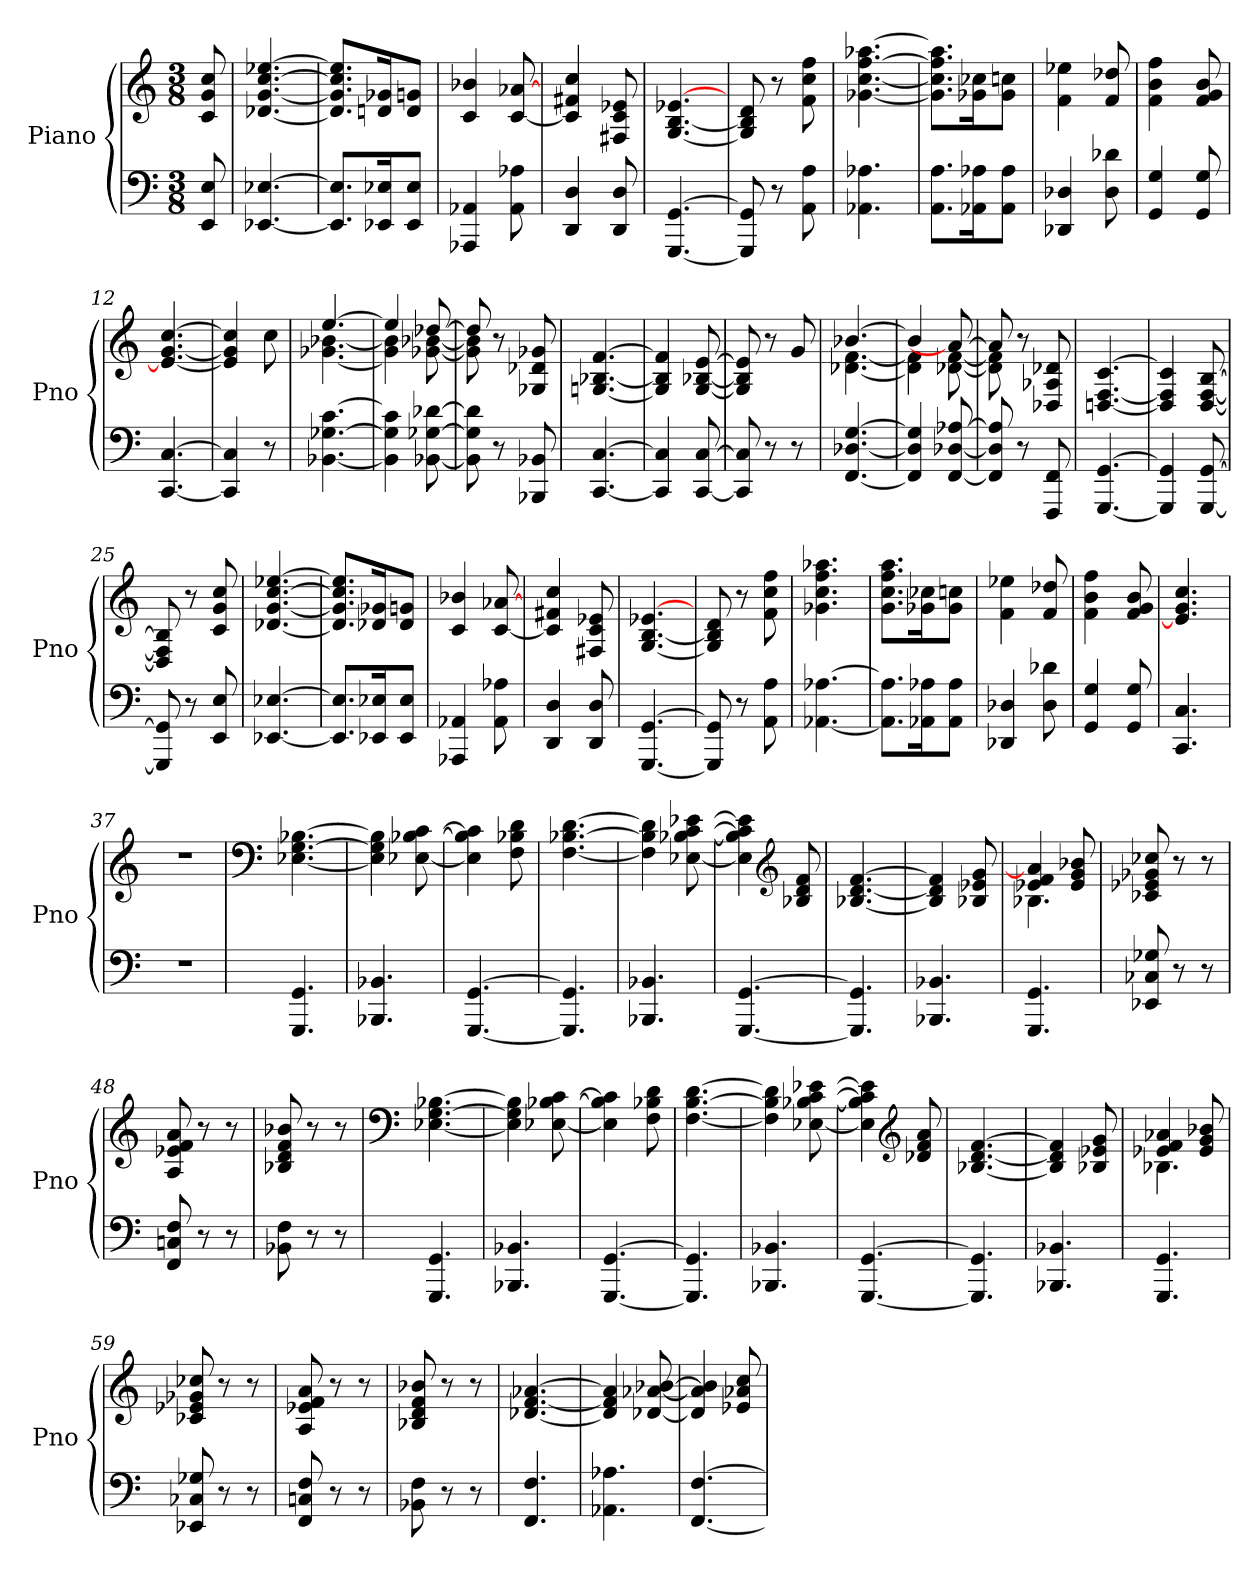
**kern	**kern
*part2	*part1
*staff2	*staff1
*I"Piano	*I"Piano
*I'Pno	*I'Pno
*clefF4	*clefG2
*k[]	*k[]
*M3/8	*M3/8
=1	=1
8EE/ 8E/	8c/ 8g/ 8cc/
=2	=2
[4.EE-X/ [4.E-X/	[4.d-X/ [4.g/ [4.cc/ [4.ee-X/
=3	=3
8.EE-/] 8.E-/]L	8.d-/] 8.g/] 8.cc/] 8.ee-/]L
16EE-X/ 16E-X/K	16dn/ 16g-X/K
8EE-/ 8E-/J	8d/ 8gn/J
=4	=4
4AAA-X/ 4AA-X/	4c/ 4b-X/
8AA-\ 8A-X\	[8c/ [8a-X/
=5	=5
4DD/ 4D/	4c/] 4f#X/ 4cc/
8DD/ 8D/	8F#X/ 8c/ 8e-X/
=6	=6
[4.GGG/ [4.GG/	[4.G/ [4.B/ [4.e-X/
!!LO:LB:g=z
=7	=7
8GGG/] 8GG/]	8G/] 8B/] 8d/
8r	8r
8AA\ 8A\	8f\ 8cc\ 8ff\
=8	=8
4.AA-X\ 4.A-X\	[4.g-X\ [4.cc\ [4.ff\ [4.aa-X\
=9	=9
8.AA\ 8.A\L	8.g-\] 8.cc\] 8.ff\] 8.aa-\]L
16AA-X\ 16A-X\K	16g-X\ 16cc-X\K
8AA-\ 8A-\J	8g-\ 8ccn\J
=10	=10
4DD-X/ 4D-X/	4f\ 4ee-X\
8D-\ 8d-X\	8f/ 8dd-X/
=11	=11
4GG/ 4G/	4f\ 4b\ 4ff\
8GG/ 8G/	8f/ 8g/ 8b/
=12	=12
[4.CC/ [4.C/	4.e-/_ [4.g/ [4.cc/
=13	=13
4CC/] 4C/]	4e-/] 4g/] 4cc/]
8r	8cc\
!!LO:LB:g=z
=14	=14
*	*^
[4.BB-X\ [4.G-X\ [4.c\	[4.ee/	[4.g-X\ [4.b-X\
=15	=15	=15
4BB-\] 4G-\] 4c\]	4ee/]	4g-\] 4b-\]
[8BB-X\ [8G-X\ [8d-X\	[8dd-X/	[8g-X\ [8b-X\
=16	=16	=16
8BB-\] 8G-\] 8d-\]	8dd-/]	8g-\] 8b-\]
8r	8r	4ryy
8BBB-X/ 8BB-X/	8G-X/ 8d-X/ 8g-X/	.
*	*v	*v
=17	=17
[4.CC/ [4.C/	[4.Gn/ [4.B-X/ [4.f/
=18	=18
4CC/] 4C/]	4G/] 4B-/] 4f/]
[8CC/ [8C/	[8G/ [8B-X/ [8e/
=19	=19
8CC/] 8C/]	8G/] 8B-/] 8e/]
8r	8r
8r	8g/
=20	=20
*	*^
[4.FF/ [4.D-X/ [4.G/	[4.b-X/	[4.d-X\ [4.f\
!!LO:LB:g=z	!!
=21	=21	=21
4FF/] 4D-/] 4G/]	4b-/]	4d-\] 4f\]
[8FF/ [8D-X/ [8A-X/	8a-/_	[8d-X\ [8f\
=22	=22	=22
8FF/] 8D-/] 8A-/]	8a-/]	8d-\] 8f\]
8r	8r	4ryy
8FFF/ 8FF/	8D-X/ 8A-X/ 8d-X/	.
*	*v	*v
=23	=23
[4.GGG/ [4.GG/	[4.Dn/ [4.F/ [4.c/
=24	=24
4GGG/] 4GG/]	4D/] 4F/] 4c/]
[8GGG/ [8GG/	[8D/ [8F/ [8B/
=25	=25
8GGG/] 8GG/]	8D/] 8F/] 8B/]
8r	8r
8EE/ 8E/	8c/ 8g/ 8cc/
=26	=26
[4.EE-X/ [4.E-X/	[4.d-X/ [4.g/ [4.cc/ [4.ee-X/
=27	=27
8.EE-/] 8.E-/]L	8.d-/] 8.g/] 8.cc/] 8.ee-/]L
16EE-X/ 16E-X/K	16d-X/ 16g-X/K
8EE-/ 8E-/J	8d-/ 8gn/J
!!LO:LB:g=z
=28	=28
4AAA-X/ 4AA-X/	4c/ 4b-X/
8AA-\ 8A-X\	[8c/ [8a-X/
=29	=29
4DD/ 4D/	4c/] 4f#X/ 4cc/
8DD/ 8D/	8F#X/ 8c/ 8e-X/
=30	=30
[4.GGG/ [4.GG/	[4.G/ [4.B/ [4.e-X/
=31	=31
8GGG/] 8GG/]	8G/] 8B/] 8d/
8r	8r
8AA\ 8A\	8f\ 8cc\ 8ff\
=32	=32
[4.AA-X\ [4.A-X\	4.g-X\ 4.cc\ 4.ff\ 4.aa-X\
=33	=33
8.AA-\] 8.A-\]L	8.g\ 8.cc\ 8.ff\ 8.aa\L
16AA-X\ 16A-X\K	16g-X\ 16cc-X\K
8AA-\ 8A-\J	8g-\ 8ccn\J
!!LO:PB:g=z
=34	=34
4DD-X/ 4D-X/	4f\ 4ee-X\
8D-\ 8d-X\	8f/ 8dd-X/
=35	=35
4GG/ 4G/	4f\ 4b\ 4ff\
8GG/ 8G/	8f/ 8g/ 8b/
=36	=36
4.CC/ 4.C/	4.e-/] 4.g/ 4.cc/
=37	=37
4.r	4.r
=38	=38
*	*clefF4
4.GGG/ 4.GG/	[4.E-X\ [4.G\ [4.B-X\
=39	=39
4.BBB-X/ 4.BB-X/	4E-\] 4G\] 4B-\]
.	[8E-X\ [8B-X\ [8c\
=40	=40
[4.GGG/ [4.GG/	4E-\] 4B-\] 4c\]
.	8F\ 8B-X\ 8d\
=41	=41
4.GGG/] 4.GG/]	[4.F\ [4.B-X\ [4.d\
!!LO:LB:g=z
=42	=42
4.BBB-X/ 4.BB-X/	4F\] 4B-\] 4d\]
.	[8E-X\ [8B-X\ [8c\ [8e-X\
=43	=43
[4.GGG/ [4.GG/	4E-\] 4B-\] 4c\] 4e-\]
*	*clefG2
.	8B-X/ 8d/ 8f/
=44	=44
4.GGG/] 4.GG/]	[4.B-X/ [4.d/ [4.f/
=45	=45
4.BBB-X/ 4.BB-X/	4B-/] 4d/] 4f/]
.	8B-X/ 8e-X/ 8g/
=46	=46
*	*^
4.GGG/ 4.GG/	4e-X/ 4f/ 4a-/]	4.B-X\
.	8e-/ 8g/ 8b-X/	.
*	*v	*v
=47	=47
8EE-X/ 8C-X/ 8G-X/	8c-X/ 8e-X/ 8g-X/ 8cc-X/
8r	8r
8r	8r
=48	=48
8FF/ 8Cn/ 8F/	8A/ 8e-X/ 8f/ 8a/
8r	8r
8r	8r
!!LO:LB:g=z
=49	=49
8BB-X\ 8F\	8B-X/ 8d/ 8f/ 8b-X/
8r	8r
8r	8r
=50	=50
*	*clefF4
4.GGG/ 4.GG/	[4.E-X\ [4.G\ [4.B-X\
=51	=51
4.BBB-X/ 4.BB-X/	4E-\] 4G\] 4B-\]
.	[8E-X\ [8B-X\ [8c\
=52	=52
[4.GGG/ [4.GG/	4E-\] 4B-\] 4c\]
.	8F\ 8B-X\ 8d\
=53	=53
4.GGG/] 4.GG/]	[4.F\ [4.B\ [4.d\
=54	=54
4.BBB-X/ 4.BB-X/	4F\] 4B\] 4d\]
.	[8E-X\ [8B-X\ [8c\ [8e-X\
=55	=55
[4.GGG/ [4.GG/	4E-\] 4B-\] 4c\] 4e-\]
*	*clefG2
.	8d-X/ 8f/ 8a/
=56	=56
4.GGG/] 4.GG/]	[4.B-X/ [4.d/ [4.f/
!!LO:LB:g=z
=57	=57
4.BBB-X/ 4.BB-X/	4B-/] 4d/] 4f/]
.	8B-X/ 8e-X/ 8g/
=58	=58
*	*^
4.GGG/ 4.GG/	4e-X/ 4f/ 4a-X/	4.B-X\
.	8e-/ 8g/ 8b-X/	.
*	*v	*v
=59	=59
8EE-X/ 8C-X/ 8G-X/	8c-X/ 8e-X/ 8g-X/ 8cc-X/
8r	8r
8r	8r
=60	=60
8FF/ 8Cn/ 8F/	8A/ 8e-X/ 8f/ 8a/
8r	8r
8r	8r
=61	=61
8BB-X\ 8F\	8B-X/ 8d/ 8f/ 8b-X/
8r	8r
8r	8r
=62	=62
4.FF/ 4.F/	[4.d-X/ [4.f/ [4.a-X/
=63	=63
4.AA-X\ 4.A-X\	4d-/] 4f/] 4a-/]
.	[8d-X/ [8a-X/ [8b-X/
!!LO:LB:g=z
=64	=64
[4.FF/ [4.F/	4d-/] 4a-/] 4b-/]
.	8e-X/ 8a-X/ 8cc/
=	=
*-	*-
